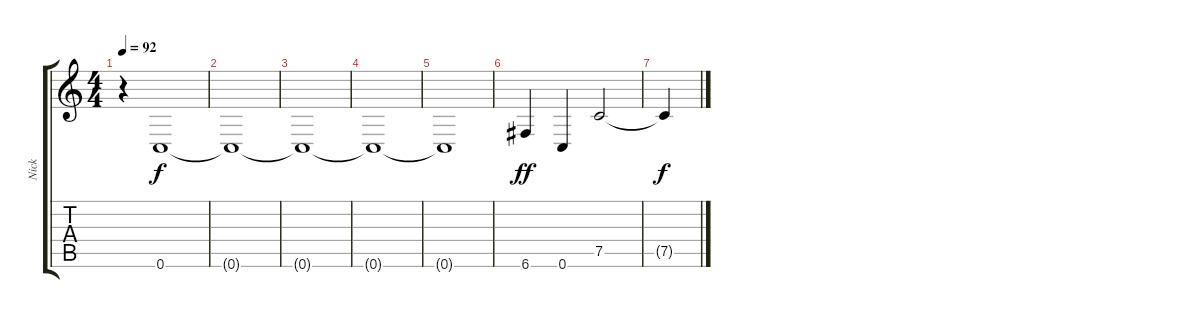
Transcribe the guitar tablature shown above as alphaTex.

\track ("Nick" "Nick") {instrument electricbassfinger}
\staff {score tabs}
\tuning (C4 G3 Eb3 Bb2 F2 C2) {hide}
\ts (4 4)
\tempo 92
\clef g2
\ks c
r.4{dy f} 0.6.1 |
0.6{t}.1 |
0.6{t}.1 |
0.6{t}.1 |
0.6{t}.1 |
6.6.4{dy ff} 0.6.4 7.5.2 |
7.5{t}.4{dy f}
